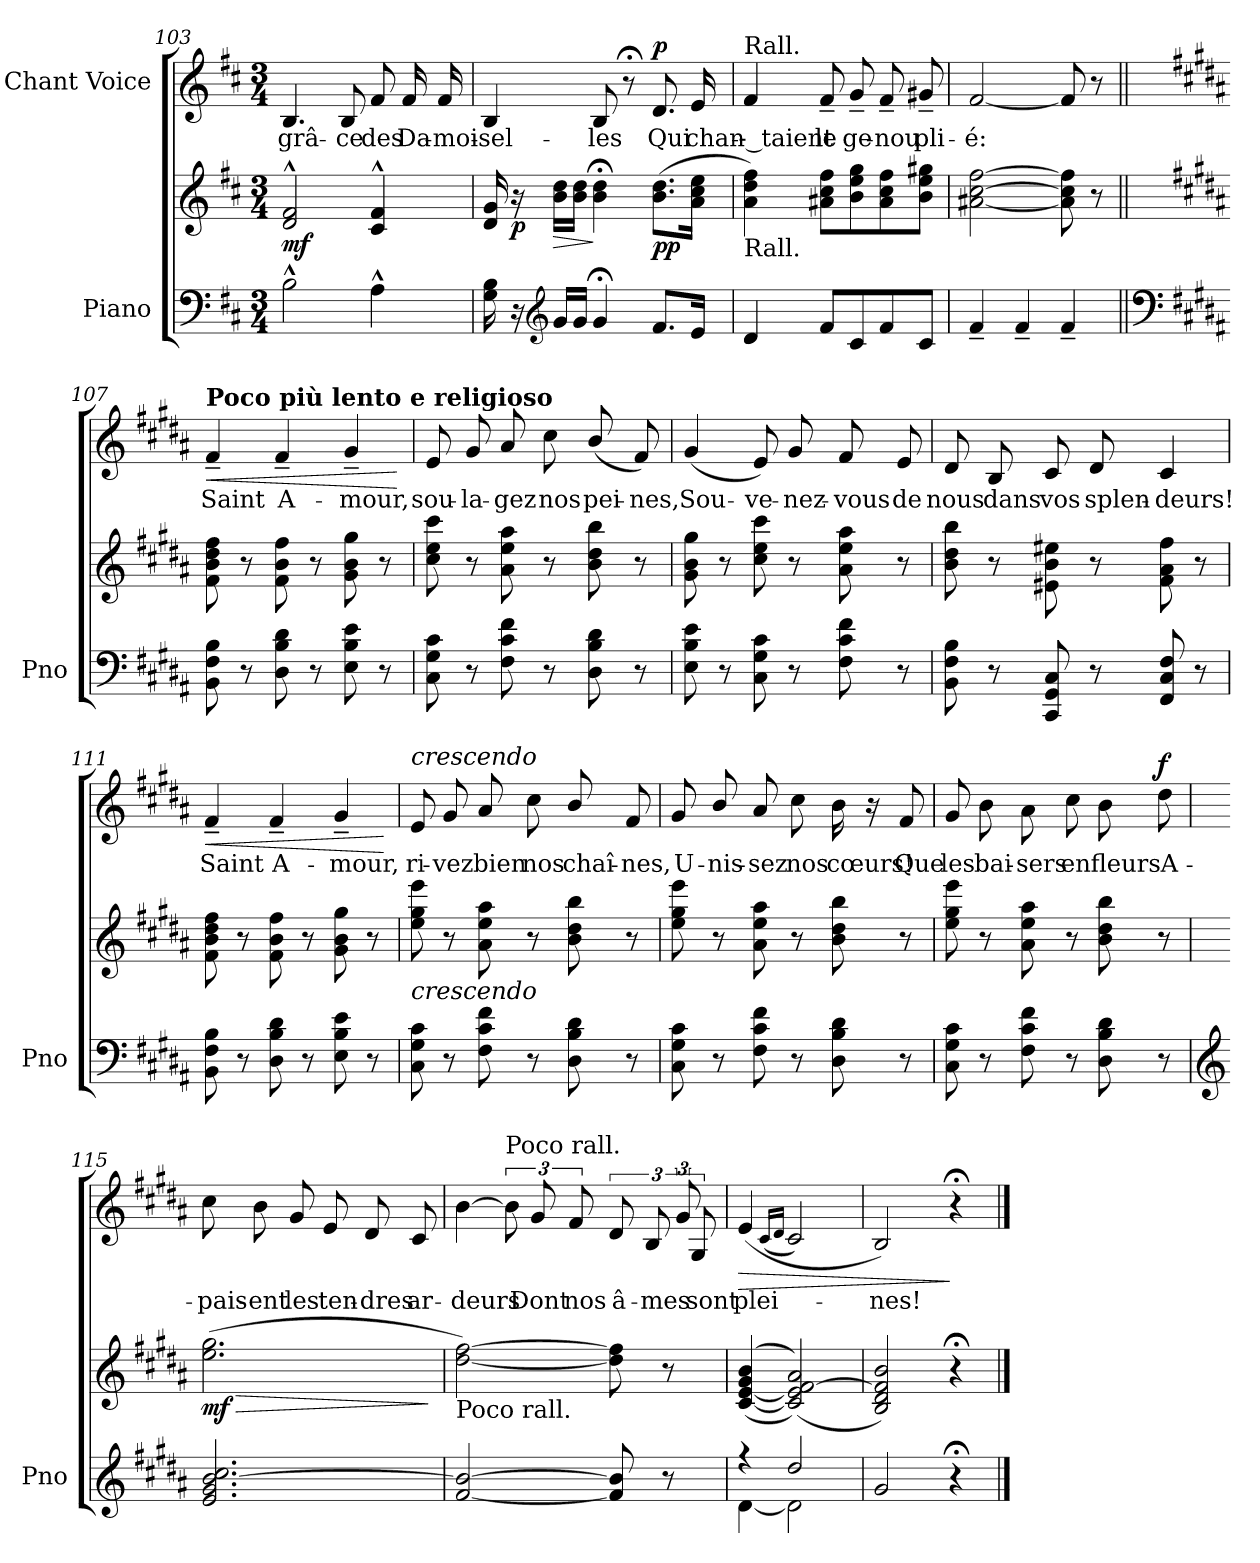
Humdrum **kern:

**kern	**kern	**dynam	**kern	**text	**dynam
*part2	*part2	*part2	*part1	*part1	*part1
*staff3	*staff2	*staff2/3	*staff1	*staff1	*staff1
*I"Piano	*	*	*I"Chant Voice	*	*
*I'Pno	*	*	*	*	*
*clefF4	*clefG2	*	*clefG2	*	*
*k[f#c#]	*k[f#c#]	*	*k[f#c#]	*	*
*M3/4	*M3/4	*	*M3/4	*	*
=103	=103	=103	=103	=103	=103
!	!	!LO:DY:b	!	!LO:LY:b	!
2B^^\	2d/^^ 2f#/^^	mf	4.B/	grâ-	.
!	!	!	!	!LO:LY:b	!
.	.	.	8B/	-ce	.
!	!	!	!	!LO:LY:b	!
4A^^\	4c#/^^ 4f#/^^	.	8f#/	des	.
!	!	!	!	!LO:LY:b	!
.	.	.	16f#/	Da-	.
!	!	!	!	!LO:LY:b	!
.	.	.	16f#/	-moi-	.
=104	=104	=104	=104	=104	=104
!	!	!	!	!LO:LY:b	!
16G\ 16B\	16d/ 16g/	.	4B/	-sel-	.
!	!	!LO:DY:b	!	!	!
16r	16r	p	.	.	.
*clefG2	*	*	*	*	*
!	!	!LO:HP:b	!	!	!
16g/LL	16b\ 16dd\LL	>	.	.	.
16g/JJ	16b\ 16dd\JJ	.	.	.	.
!	!	!	!	!LO:LY:b	!
4g;</	4b\;< 4dd\;<	]	8B/	-les	.
.	.	.	8r;<	.	.
!	!	!LO:DY:b	!	!LO:LY:b	!LO:DY:a
8.f#/L	(8.b\ 8.dd\L	pp	8.d/	Qui	p
!	!	!	!	!LO:LY:b	!
16e/Jk	16a\ 16cc#\ 16ee\Jk	.	16e/	chan-	.
!!LO:LB:g=z
=105	=105	=105	=105	=105	=105
!	!	!	!LO:TX:a:t=Rall.	!	!
!	!LO:TX:b:t=Rall.	!	!	!	!
!	!	!	!	!LO:LY:b	!
4d/	4a\ 4dd\ 4ff#\)	.	4f#/	-- taient	.
!	!	!	!	!LO:LY:b	!
8f#/L	8a#X\ 8cc#\ 8ff#\L	.	8f#~/	le	.
!	!	!	!	!LO:LY:b	!
8c#/	8b\ 8ee\ 8gg\	.	8g~/	ge-	.
!	!	!	!	!LO:LY:b	!
8f#/	8a#\ 8cc#\ 8ff#\	.	8f#~/	-nou	.
!	!	!	!	!LO:LY:b	!
8c#/J	8b\ 8ee\ 8gg#X\J	.	8g#X~/	pli-	.
=106	=106	=106	=106	=106	=106
!	!	!	!	!LO:LY:b	!
4f#~/	[2a#X\ [2cc#\ [2ff#\	.	[2f#/	-é:	.
4f#~/	.	.	.	.	.
4f#~/	8a#\] 8cc#\] 8ff#\]	.	8f#/]	.	.
.	8r	.	8r	.	.
=107||	=107||	=107||	=107||	=107||	=107||
*clefF4	*	*	*	*	*
*k[f#c#g#d#a#]	*k[f#c#g#d#a#]	*	*k[f#c#g#d#a#]	*	*
!	!	!	!LO:TX:a:B:t=Poco più lento e religioso	!	!
!	!	!LO:DY:b	!	!LO:LY:b	!LO:HP:b
!	!	!LO:DY:n=1:b	!	!	!
8BB\ 8F#\ 8B\	8f#\ 8b\ 8dd#\ 8ff#\	p other-dynamics	4f#~/	Saint	<
8r	8r	.	.	.	.
!	!	!	!	!LO:LY:b	!
8D#\ 8B\ 8d#\	8f#\ 8b\ 8ff#\	.	4f#~/	A-	.
8r	8r	.	.	.	.
!	!	!	!	!LO:LY:b	!
8E\ 8B\ 8e\	8g#\ 8b\ 8gg#\	.	4g#~/	-mour,	.
8r	8r	.	.	.	.
.	.	.	.	.	[
=108	=108	=108	=108	=108	=108
!	!	!	!	!LO:LY:b	!
8C#\ 8G#\ 8c#\	8cc#\ 8ee\ 8ccc#\	.	8e/	sou-	.
!	!	!	!	!LO:LY:b	!
8r	8r	.	8g#/	-la-	.
!	!	!	!	!LO:LY:b	!
8F#\ 8c#\ 8f#\	8a#\ 8ee\ 8aa#\	.	8a#/	-gez	.
!	!	!	!	!LO:LY:b	!
8r	8r	.	8cc#\	nos	.
!	!	!	!	!LO:LY:b	!
8D#\ 8B\ 8d#\	8b\ 8dd#\ 8bb\	.	(8b/	pei-	.
!	!	!	!	!LO:LY:b	!
8r	8r	.	8f#/)	-nes,	.
=109	=109	=109	=109	=109	=109
!	!	!	!	!LO:LY:b	!
8E\ 8B\ 8e\	8g#\ 8b\ 8gg#\	.	(4g#/	Sou-	.
8r	8r	.	.	.	.
!	!	!	!	!LO:LY:b	!
8C#\ 8G#\ 8c#\	8cc#\ 8ee\ 8ccc#\	.	8e/)	-ve-	.
!	!	!	!	!LO:LY:b	!
8r	8r	.	8g#/	-nez-	.
!	!	!	!	!LO:LY:b	!
8F#\ 8c#\ 8f#\	8a#\ 8ee\ 8aa#\	.	8f#/	-vous	.
!	!	!	!	!LO:LY:b	!
8r	8r	.	8e/	de	.
!!LO:LB:g=z
=110	=110	=110	=110	=110	=110
!	!	!	!	!LO:LY:b	!
8BB\ 8F#\ 8B\	8b\ 8dd#\ 8bb\	.	8d#/	nous	.
!	!	!	!	!LO:LY:b	!
8r	8r	.	8B/	dans	.
!	!	!	!	!LO:LY:b	!
8CC#/ 8GG#/ 8C#/	8e#X\ 8b\ 8ee#X\	.	8c#/	vos	.
!	!	!	!	!LO:LY:b	!
8r	8r	.	8d#/	splen-	.
!	!	!	!	!LO:LY:b	!
8FF#/ 8C#/ 8F#/	8f#\ 8a#\ 8ff#\	.	4c#/	-deurs!	.
8r	8r	.	.	.	.
=111	=111	=111	=111	=111	=111
!	!	!	!	!LO:LY:b	!LO:HP:b
8BB\ 8F#\ 8B\	8f#\ 8b\ 8dd#\ 8ff#\	.	4f#~/	Saint	<
8r	8r	.	.	.	.
!	!	!	!	!LO:LY:b	!
8D#\ 8B\ 8d#\	8f#\ 8b\ 8ff#\	.	4f#~/	A-	.
8r	8r	.	.	.	.
!	!	!	!	!LO:LY:b	!
8E\ 8B\ 8e\	8g#\ 8b\ 8gg#\	.	4g#~/	-mour,	.
8r	8r	.	.	.	.
.	.	.	.	.	[
=112	=112	=112	=112	=112	=112
!	!	!	!LO:TX:a:i:t=crescendo	!	!
!	!LO:TX:b:i:t=crescendo	!	!	!	!
!	!	!	!	!LO:LY:b	!
8C#\ 8G#\ 8c#\	8ee\ 8gg#\ 8eee\	.	8e/	ri-	.
!	!	!	!	!LO:LY:b	!
8r	8r	.	8g#/	-vez	.
!	!	!	!	!LO:LY:b	!
8F#\ 8c#\ 8f#\	8a#\ 8ee\ 8aa#\	.	8a#/	bien	.
!	!	!	!	!LO:LY:b	!
8r	8r	.	8cc#\	nos	.
!	!	!	!	!LO:LY:b	!
8D#\ 8B\ 8d#\	8b\ 8dd#\ 8bb\	.	8b/	chaî-	.
!	!	!	!	!LO:LY:b	!
8r	8r	.	8f#/	-nes,	.
=113	=113	=113	=113	=113	=113
!	!	!	!	!LO:LY:b	!
8C#\ 8G#\ 8c#\	8ee\ 8gg#\ 8eee\	.	8g#/	U-	.
!	!	!	!	!LO:LY:b	!
8r	8r	.	8b/	-nis-	.
!	!	!	!	!LO:LY:b	!
8F#\ 8c#\ 8f#\	8a#\ 8ee\ 8aa#\	.	8a#/	-sez	.
!	!	!	!	!LO:LY:b	!
8r	8r	.	8cc#\	nos	.
!	!	!	!	!LO:LY:b	!
8D#\ 8B\ 8d#\	8b\ 8dd#\ 8bb\	.	16b\	cœurs!	.
.	.	.	16r	.	.
!	!	!	!	!LO:LY:b	!
8r	8r	.	8f#/	Que	.
!!LO:LB:g=z
=114	=114	=114	=114	=114	=114
!	!	!	!	!LO:LY:b	!
8C#\ 8G#\ 8c#\	8ee\ 8gg#\ 8eee\	.	8g#/	les	.
!	!	!	!	!LO:LY:b	!
8r	8r	.	8b\	bai-	.
!	!	!	!	!LO:LY:b	!
8F#\ 8c#\ 8f#\	8a#\ 8ee\ 8aa#\	.	8a#\	-sers	.
!	!	!	!	!LO:LY:b	!
8r	8r	.	8cc#\	en	.
!	!	!	!	!LO:LY:b	!
8D#\ 8B\ 8d#\	8b\ 8dd#\ 8bb\	.	8b\	fleurs	.
!	!	!	!	!LO:LY:b	!LO:DY:a
8r	8r	.	8dd#\	A-	f
=115	=115	=115	=115	=115	=115
*clefG2	*	*	*	*	*
!	!	!LO:HP:b	!	!LO:LY:b	!
!	!	!LO:DY:n=1:b	!	!	!
2.e/ 2.g#/ [2.b/ 2.cc#/	(2.ee\ 2.gg#\	> mf	8cc#\	-pais-	.
!	!	!	!	!LO:LY:b	!
.	.	.	8b\	-ent	.
!	!	!	!	!LO:LY:b	!
.	.	.	8g#/	les	.
!	!	!	!	!LO:LY:b	!
.	.	.	8e/	ten-	.
!	!	!	!	!LO:LY:b	!
.	.	.	8d#/	-dres	.
!	!	!	!	!LO:LY:b	!
.	.	.	8c#/	ar-	.
.	.	]	.	.	.
=116	=116	=116	=116	=116	=116
!	!LO:TX:b:t=Poco rall.	!	!	!	!
!	!	!	!	!LO:LY:b	!
*	*	*	*^	*	*
[2f#/ 2b/_	[2dd#\ [2ff#\)	.	[<4b\	4ryy	-deurs	.
!	!	!	!LO:TX:a:t=Poco rall.	!	!	!
.	.	.	12b\]	4ryy	.	.
!	!	!	!	!	!LO:LY:b	!
.	.	.	12g#/	.	Dont	.
!	!	!	!	!	!LO:LY:b	!
.	.	.	12f#/	.	nos	.
!	!	!	!	!	!LO:LY:b	!
8f#/] 8b/]	8dd#\] 8ff#\]	.	12d#/	12ryy	â-	.
!	!	!	!	!	!LO:LY:b	!
.	.	.	12B/	12ryy	-mes	.
8r	8r	.	.	.	.	.
!	!	!	!	!	!LO:LY:b	!
.	.	.	12G#/	12g#/	sont	.
=117	=117	=117	=117	=117	=117	=117
*^	*	*	*	*	*	*
!	!	!	!	!	!	!LO:LY:b	!LO:HP:b
*	*	*	*	*v	*v	*	*
4r	[4d#\	(([4c#/ [<4e/ 4g#/ 4b/	.	(4e/	plei-	>
.	.	.	.	(16qc#/LL	.	.
.	.	.	.	16qd#/JJ	.	.
2dd#/	2d#\]	(<2c#/] 2e/] [2f#/ 2a#/))	.	2c#/)	.	.
=118	=118	=118	=118	=118	=118	=118
!	!	!	!	!	!LO:LY:b	!
*v	*v	*	*	*	*	*
2g#/	2B/ 2d#/ 2f#/] 2b/)	.	2B/)	-nes!	.
4r;<	4r;<	.	4r;<	.	]
==	==	==	==	==	==
*-	*-	*-	*-	*-	*-
